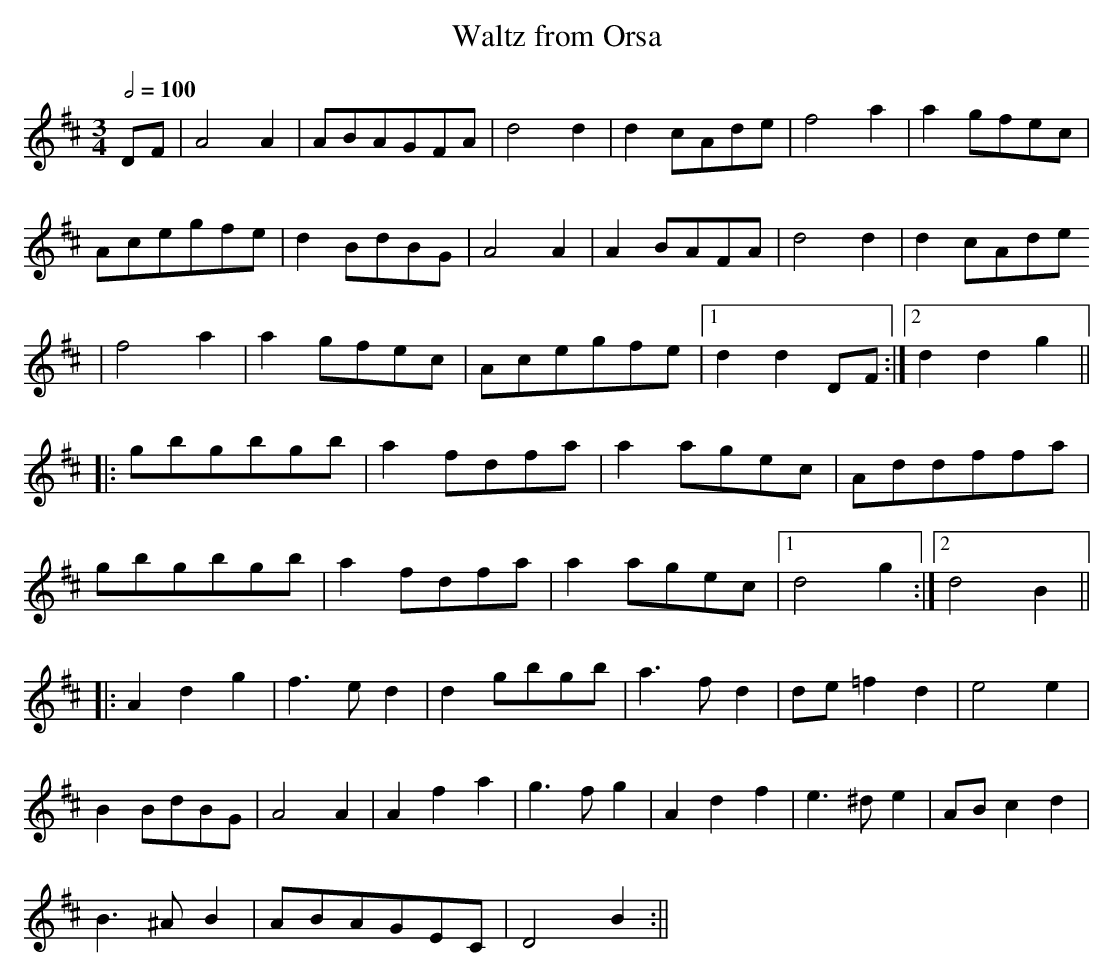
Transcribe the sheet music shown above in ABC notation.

X:1
T:Waltz from Orsa
M:3/4
L:1/4
Q:1/2=100
K:D
D/2F/2|A2 A|A/2B/2A/2G/2F/2A/2|d2 d|d c/2A/2d/2e/2|f2 a|a g/2f/2e/2c/2|
A/2c/2e/2g/2f/2e/2|d B/2d/2B/2G/2|A2 A|A B/2A/2F/2A/2|d2 d|d c/2A/2d/2e/
2|
f2 a|a g/2f/2e/2c/2|A/2c/2e/2g/2f/2e/2|1 d d D/2F/2:|2 d d g||
|:g/2b/2g/2b/2g/2b/2|a f/2d/2f/2a/2|a a/2g/2e/2c/2|A/2d/2d/2f/2f/2a/2|
g/2b/2g/2b/2g/2b/2|a f/2d/2f/2a/2|a a/2g/2e/2c/2|1 d2 g:|2 d2 B||
|:A d g| f3/2e/2d| d g/2b/2g/2b/2|a3/2f/2d|d/2e/2 =f d|e2 e|
B B/2d/2B/2G/2|A2 A|A f a|g3/2f/2g|A d f|e3/2^d/2e|A/2B/2 c d|
B3/2^A/2B|A/2B/2A/2G/2E/2C/2|D2 B:||
